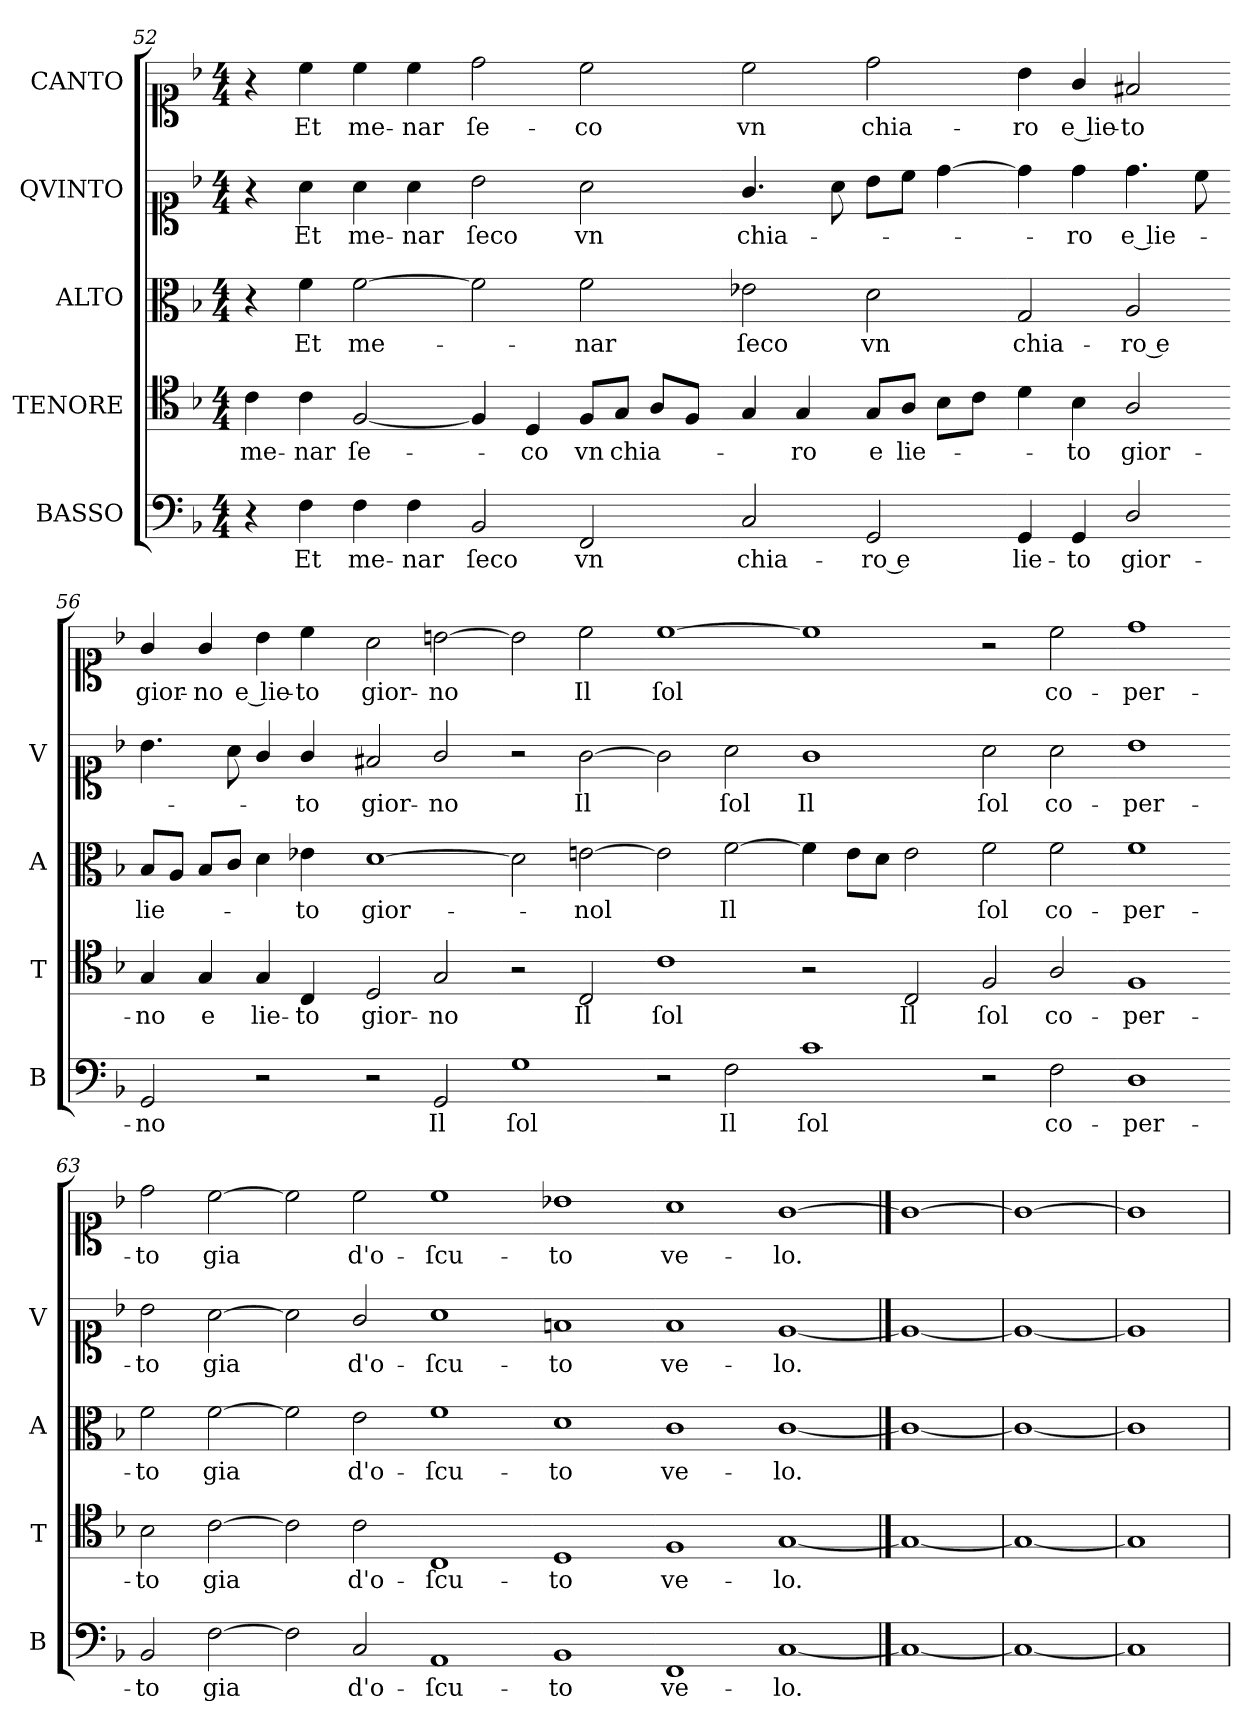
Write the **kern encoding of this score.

**kern	**text	**kern	**text	**kern	**text	**kern	**text	**kern	**text
*part5	*part5	*part4	*part4	*part3	*part3	*part2	*part2	*part1	*part1
*staff5	*staff5	*staff4	*staff4	*staff3	*staff3	*staff2	*staff2	*staff1	*staff1
*I"BASSO	*	*I"TENORE	*	*I"ALTO	*	*I"QVINTO	*	*I"CANTO	*
*I'B	*	*I'T	*	*I'A	*	*I'V	*	*	*
*clefF4	*	*clefC4	*	*clefC3	*	*clefC1	*	*clefC1	*
*k[b-]	*	*k[b-]	*	*k[b-]	*	*k[b-]	*	*k[b-]	*
*F:	*	*F:	*	*F:	*	*F:	*	*F:	*
*M4/4	*	*M4/4	*	*M4/4	*	*M4/4	*	*M4/4	*
=52	=52	=52	=52	=52	=52	=52	=52	=52	=52
4r	.	4c\	me-	4r	.	4r	.	4r	.
4F\	Et	4c\	-nar	4f\	Et	4a\	Et	4cc\	Et
4F\	me-	[2F/	ſe-	[2f\	me-	4a\	me-	4cc\	me-
4F\	-nar	.	.	.	.	4a\	-nar	4cc\	-nar
=53-	=53-	=53-	=53-	=53-	=53-	=53-	=53-	=53-	=53-
2BB-/	ſeco	4F/]	.	2f\]	.	2b-\	ſeco	2dd\	ſe-
.	.	4D/	-co	.	.	.	.	.	.
2FF/	vn	8F/L	vn	2f\	-nar	2a\	vn	2cc\	-co
.	.	8G/J	chia-	.	.	.	.	.	.
.	.	8A/L	.	.	.	.	.	.	.
.	.	8F/J	.	.	.	.	.	.	.
=54-	=54-	=54-	=54-	=54-	=54-	=54-	=54-	=54-	=54-
2C/	chia-	4G/	.	2e-X\	ſeco	4.g/	chia-	2cc\	vn
.	.	4G/	-ro	.	.	.	.	.	.
.	.	.	.	.	.	8a\	.	.	.
2GG/	-ro e	8G/L	e	2d\	vn	8b-\L	.	2dd\	chia-
.	.	8A/J	lie-	.	.	8cc\J	.	.	.
.	.	8B-\L	.	.	.	[4dd\	.	.	.
.	.	8c\J	.	.	.	.	.	.	.
=55-	=55-	=55-	=55-	=55-	=55-	=55-	=55-	=55-	=55-
4GG/	lie-	4d\	.	2G/	chia-	4dd\]	.	4b-\	-ro
4GG/	-to	4B-\	-to	.	.	4dd\	ro	4g/	e lie-
2D/	gior-	2A/	gior-	2A/	-ro e	4.dd\	e lie-	2f#X/	-to
.	.	.	.	.	.	8cc\	.	.	.
=56-	=56-	=56-	=56-	=56-	=56-	=56-	=56-	=56-	=56-
2GG/	-no	4G/	-no	8B-/L	lie-	4.b-\	.	4g/	gior-
.	.	.	.	8A/J	.	.	.	.	.
.	.	4G/	e	8B-/L	.	.	.	4g/	-no
.	.	.	.	8c/J	.	8a\	.	.	.
2r	.	4G/	lie-	4d\	.	4g/	.	4b-\	e lie-
.	.	4C/	-to	4e-X\	-to	4g/	to	4cc\	-to
=57-	=57-	=57-	=57-	=57-	=57-	=57-	=57-	=57-	=57-
2r	.	2D/	gior-	[1d	gior-	2f#X/	gior-	2a\	gior-
2GG/	Il	2G/	-no	.	.	2g/	-no	[2bn\	-no
=58-	=58-	=58-	=58-	=58-	=58-	=58-	=58-	=58-	=58-
1G	ſol	2r	.	2d]	.	2r	.	2b\]	.
.	.	2C/	Il	[2en\	nol	[2g\	Il	2cc\	Il
=59-	=59-	=59-	=59-	=59-	=59-	=59-	=59-	=59-	=59-
2r	.	1c	ſol	2e\]	.	2g\]	.	[1cc	ſol
!	!LO:LY:i	!	!	!	!	!	!	!	!
2F\	Il	.	.	[2f\	Il	2a\	ſol	.	.
=60-	=60-	=60-	=60-	=60-	=60-	=60-	=60-	=60-	=60-
!	!LO:LY:i	!	!	!	!	!	!	!	!
1c	ſol	2r	.	4f\]	.	1g	Il	1cc]	.
.	.	.	.	8e\L	.	.	.	.	.
.	.	.	.	8d\J	.	.	.	.	.
.	.	2C/	Il	2e\	.	.	.	.	.
=61-	=61-	=61-	=61-	=61-	=61-	=61-	=61-	=61-	=61-
2r	.	2F/	ſol	2f\	ſol	2a\	ſol	2r	.
2F\	co-	2A/	co-	2f\	co-	2a\	co-	2cc\	co-
=62-	=62-	=62-	=62-	=62-	=62-	=62-	=62-	=62-	=62-
1D	-per-	1F	-per-	1f	-per-	1b-	-per-	1dd	-per-
=63-	=63-	=63-	=63-	=63-	=63-	=63-	=63-	=63-	=63-
2BB-/	-to	2B-\	-to	2f\	-to	2b-\	-to	2dd\	-to
[2F\	gia	[2c\	gia	[2f\	gia	[2a\	gia	[2cc\	gia
=64-	=64-	=64-	=64-	=64-	=64-	=64-	=64-	=64-	=64-
2F\]	.	2c\]	.	2f\]	.	2a\]	.	2cc\]	.
2C/	d'o-	2c\	d'o-	2e\	d'o-	2g/	d'o-	2cc\	d'o-
=65-	=65-	=65-	=65-	=65-	=65-	=65-	=65-	=65-	=65-
1AA	-ſcu-	1C	-ſcu-	1f	-ſcu-	1a	-ſcu-	1cc	-ſcu-
=66-	=66-	=66-	=66-	=66-	=66-	=66-	=66-	=66-	=66-
1BB-	-to	1D	-to	1d	-to	1fn	-to	1b-X	-to
=67-	=67-	=67-	=67-	=67-	=67-	=67-	=67-	=67-	=67-
1FF	ve-	1F	ve-	1c	ve-	1f	ve-	1a	ve-
=68-	=68-	=68-	=68-	=68-	=68-	=68-	=68-	=68-	=68-
[1C	-lo.	[1G	-lo.	[1c/	-lo.	[1e	-lo.	[1g	-lo.
==69	==69	==69	==69	==69	==69	==69	==69	==69	==69
1C_	.	1G_	.	1c/_	.	1e_	.	1g_	.
=70	=70	=70	=70	=70	=70	=70	=70	=70	=70
1C_	.	1G_	.	1c/_	.	1e_	.	1g_	.
=71	=71	=71	=71	=71	=71	=71	=71	=71	=71
1C]	.	1G]	.	1c/]	.	1e]	.	1g]	.
=	=	=	=	=	=	=	=	=	=
*-	*-	*-	*-	*-	*-	*-	*-	*-	*-
